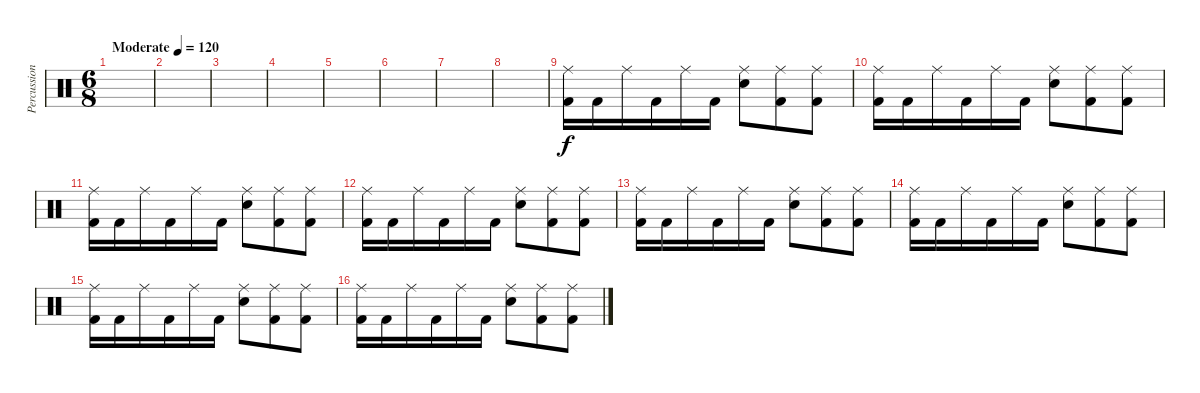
\track ("Percussion" "Percussion") {instrument percussion}
\staff {score}
\articulation defaults
\ts (6 8)
\tempo (120 "Moderate")
\clef neutral
\ks c
|
|
|
|
|
|
|
|
("Ride (middle)" "Kick (hit) 2").16 "Kick (hit) 2".16 "Ride (middle)".16 "Kick (hit) 2".16 "Ride (middle)".16 "Kick (hit) 2".16 ("Ride (middle)" "Electric Snare (hit)").8 ("Ride (middle)" "Kick (hit) 2").8 ("Ride (middle)" "Kick (hit) 2").8 |
("Ride (middle)" "Kick (hit) 2").16 "Kick (hit) 2".16 "Ride (middle)".16 "Kick (hit) 2".16 "Ride (middle)".16 "Kick (hit) 2".16 ("Ride (middle)" "Electric Snare (hit)").8 ("Ride (middle)" "Kick (hit) 2").8 ("Ride (middle)" "Kick (hit) 2").8 |
("Ride (middle)" "Kick (hit) 2").16 "Kick (hit) 2".16 "Ride (middle)".16 "Kick (hit) 2".16 "Ride (middle)".16 "Kick (hit) 2".16 ("Ride (middle)" "Electric Snare (hit)").8 ("Ride (middle)" "Kick (hit) 2").8 ("Ride (middle)" "Kick (hit) 2").8 |
("Ride (middle)" "Kick (hit) 2").16 "Kick (hit) 2".16 "Ride (middle)".16 "Kick (hit) 2".16 "Ride (middle)".16 "Kick (hit) 2".16 ("Ride (middle)" "Electric Snare (hit)").8 ("Ride (middle)" "Kick (hit) 2").8 ("Ride (middle)" "Kick (hit) 2").8 |
("Ride (middle)" "Kick (hit) 2").16 "Kick (hit) 2".16 "Ride (middle)".16 "Kick (hit) 2".16 "Ride (middle)".16 "Kick (hit) 2".16 ("Ride (middle)" "Electric Snare (hit)").8 ("Ride (middle)" "Kick (hit) 2").8 ("Ride (middle)" "Kick (hit) 2").8 |
("Ride (middle)" "Kick (hit) 2").16 "Kick (hit) 2".16 "Ride (middle)".16 "Kick (hit) 2".16 "Ride (middle)".16 "Kick (hit) 2".16 ("Ride (middle)" "Electric Snare (hit)").8 ("Ride (middle)" "Kick (hit) 2").8 ("Ride (middle)" "Kick (hit) 2").8 |
("Ride (middle)" "Kick (hit) 2").16 "Kick (hit) 2".16 "Ride (middle)".16 "Kick (hit) 2".16 "Ride (middle)".16 "Kick (hit) 2".16 ("Ride (middle)" "Electric Snare (hit)").8 ("Ride (middle)" "Kick (hit) 2").8 ("Ride (middle)" "Kick (hit) 2").8 |
("Ride (middle)" "Kick (hit) 2").16 "Kick (hit) 2".16 "Ride (middle)".16 "Kick (hit) 2".16 "Ride (middle)".16 "Kick (hit) 2".16 ("Ride (middle)" "Electric Snare (hit)").8 ("Ride (middle)" "Kick (hit) 2").8 ("Ride (middle)" "Kick (hit) 2").8
